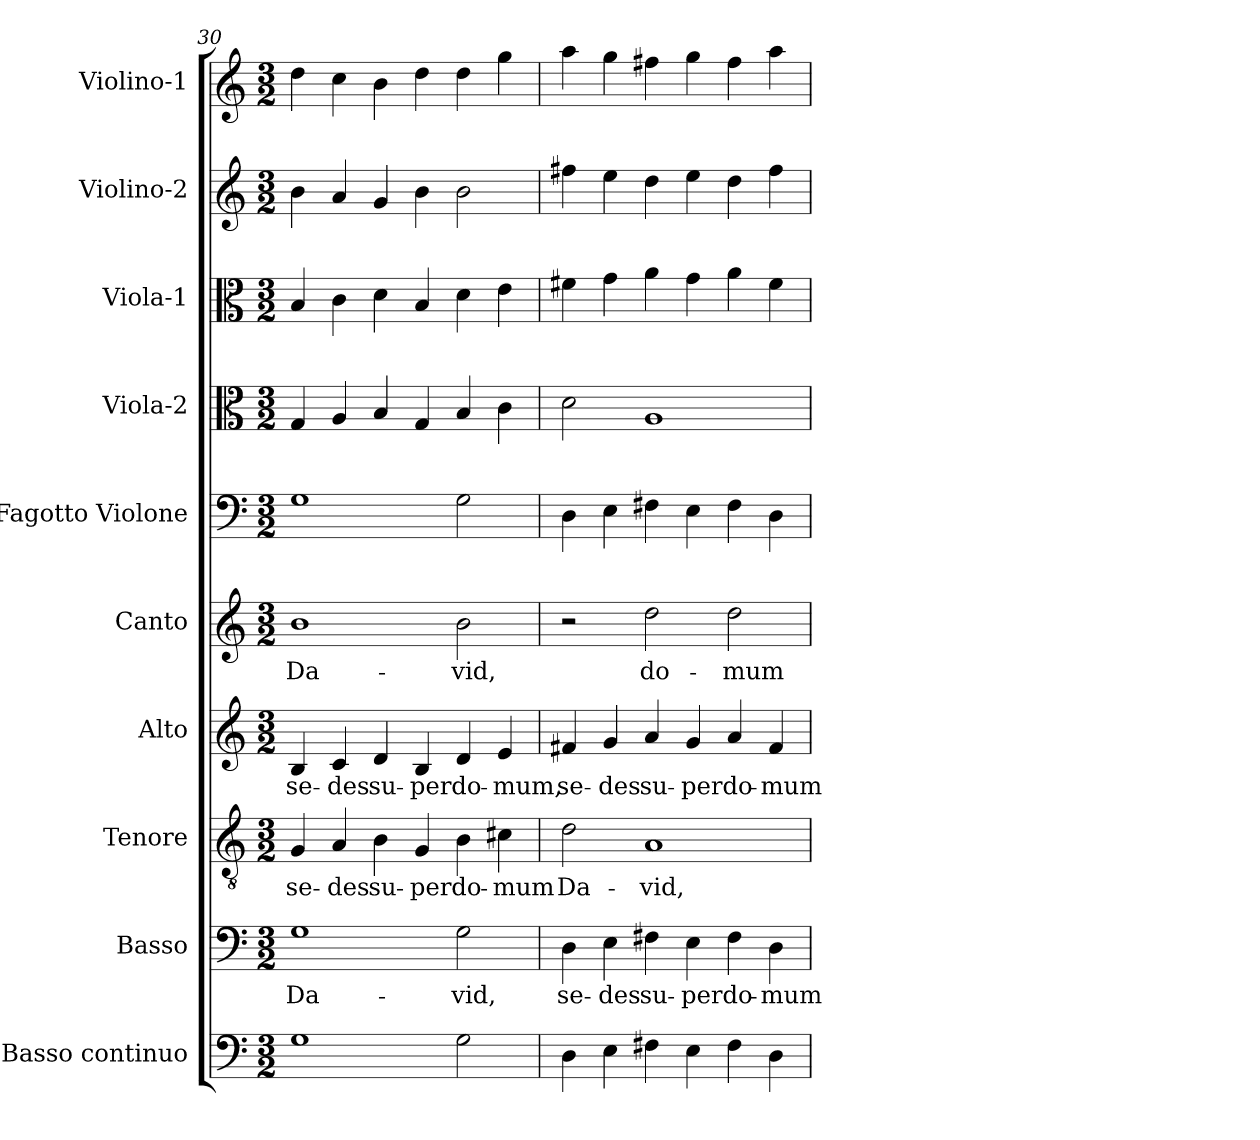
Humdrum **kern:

**kern	**kern	**text	**kern	**text	**kern	**text	**kern	**text	**kern	**kern	**kern	**kern	**kern
*part10	*part9	*part9	*part8	*part8	*part7	*part7	*part6	*part6	*part5	*part4	*part3	*part2	*part1
*staff10	*staff9	*staff9	*staff8	*staff8	*staff7	*staff7	*staff6	*staff6	*staff5	*staff4	*staff3	*staff2	*staff1
*I"Basso continuo	*I"Basso	*	*I"Tenore	*	*I"Alto	*	*I"Canto	*	*I"Fagotto Violone	*I"Viola-2	*I"Viola-1	*I"Violino-2	*I"Violino-1
*I'BC	*I'B	*	*I'T	*	*I'A	*	*I'C	*	*I'Fg	*I'Va2	*I'Va1	*I'Vi2	*I'Vi1
*clefF4	*clefF4	*	*clefGv2	*	*clefG2	*	*clefG2	*	*clefF4	*clefC3	*clefC3	*clefG2	*clefG2
*k[]	*k[]	*	*k[]	*	*k[]	*	*k[]	*	*k[]	*k[]	*k[]	*k[]	*k[]
*C:	*C:	*	*C:	*	*C:	*	*C:	*	*C:	*C:	*C:	*C:	*C:
*M3/2	*M3/2	*	*M3/2	*	*M3/2	*	*M3/2	*	*M3/2	*M3/2	*M3/2	*M3/2	*M3/2
=30	=30	=30	=30	=30	=30	=30	=30	=30	=30	=30	=30	=30	=30
!	!	!LO:LY:b	!	!	!	!	!	!	!	!	!	!	!
!	!	!	!	!LO:LY:b	!	!	!	!	!	!	!	!	!
!	!	!	!	!	!	!LO:LY:b	!	!	!	!	!	!	!
!	!	!	!	!	!	!	!	!LO:LY:b	!	!	!	!	!
1G	1G	Da-	4G/	se-	4B/	se-	1b	Da-	1G	4G/	4B/	4b\	4dd\
!	!	!	!	!LO:LY:b	!	!	!	!	!	!	!	!	!
!	!	!	!	!	!	!LO:LY:b	!	!	!	!	!	!	!
.	.	.	4A/	-des	4c/	-des	.	.	.	4A/	4c\	4a/	4cc\
!	!	!	!	!LO:LY:b	!	!	!	!	!	!	!	!	!
!	!	!	!	!	!	!LO:LY:b	!	!	!	!	!	!	!
.	.	.	4B\	su-	4d/	su-	.	.	.	4B/	4d\	4g/	4b\
!	!	!	!	!LO:LY:b	!	!	!	!	!	!	!	!	!
!	!	!	!	!	!	!LO:LY:b	!	!	!	!	!	!	!
.	.	.	4G/	-per	4B/	-per	.	.	.	4G/	4B/	4b\	4dd\
!	!	!LO:LY:b	!	!	!	!	!	!	!	!	!	!	!
!	!	!	!	!LO:LY:b	!	!	!	!	!	!	!	!	!
!	!	!	!	!	!	!LO:LY:b	!	!	!	!	!	!	!
!	!	!	!	!	!	!	!	!LO:LY:b	!	!	!	!	!
2G\	2G\	-vid,	4B\	do-	4d/	do-	2b\	-vid,	2G\	4B/	4d\	2b\	4dd\
!	!	!	!	!LO:LY:b	!	!	!	!	!	!	!	!	!
!	!	!	!	!	!	!LO:LY:b	!	!	!	!	!	!	!
.	.	.	4c#X\	-mum	4e/	-mum,	.	.	.	4c\	4e\	.	4gg\
=31	=31	=31	=31	=31	=31	=31	=31	=31	=31	=31	=31	=31	=31
!	!	!LO:LY:b	!	!	!	!	!	!	!	!	!	!	!
!	!	!	!	!LO:LY:b	!	!	!	!	!	!	!	!	!
!	!	!	!	!	!	!LO:LY:b	!	!	!	!	!	!	!
4D\	4D\	se-	2d\	Da-	4f#X/	se-	2r	.	4D\	2d\	4f#X\	4ff#X\	4aa\
!	!	!LO:LY:b	!	!	!	!	!	!	!	!	!	!	!
!	!	!	!	!	!	!LO:LY:b	!	!	!	!	!	!	!
4E\	4E\	-des	.	.	4g/	-des	.	.	4E\	.	4g\	4ee\	4gg\
!	!	!LO:LY:b	!	!	!	!	!	!	!	!	!	!	!
!	!	!	!	!LO:LY:b	!	!	!	!	!	!	!	!	!
!	!	!	!	!	!	!LO:LY:b	!	!	!	!	!	!	!
!	!	!	!	!	!	!	!	!LO:LY:b	!	!	!	!	!
4F#X\	4F#X\	su-	1A	-vid,	4a/	su-	2dd\	do-	4F#X\	1A	4a\	4dd\	4ff#X\
!	!	!LO:LY:b	!	!	!	!	!	!	!	!	!	!	!
!	!	!	!	!	!	!LO:LY:b	!	!	!	!	!	!	!
4E\	4E\	-per	.	.	4g/	-per	.	.	4E\	.	4g\	4ee\	4gg\
!	!	!LO:LY:b	!	!	!	!	!	!	!	!	!	!	!
!	!	!	!	!	!	!LO:LY:b	!	!	!	!	!	!	!
!	!	!	!	!	!	!	!	!LO:LY:b	!	!	!	!	!
4F#\	4F#\	do-	.	.	4a/	do-	2dd\	-mum	4F#\	.	4a\	4dd\	4ff#\
!	!	!LO:LY:b	!	!	!	!	!	!	!	!	!	!	!
!	!	!	!	!	!	!LO:LY:b	!	!	!	!	!	!	!
4D\	4D\	-mum	.	.	4f#/	-mum	.	.	4D\	.	4f#\	4ff#\	4aa\
=	=	=	=	=	=	=	=	=	=	=	=	=	=
*-	*-	*-	*-	*-	*-	*-	*-	*-	*-	*-	*-	*-	*-
